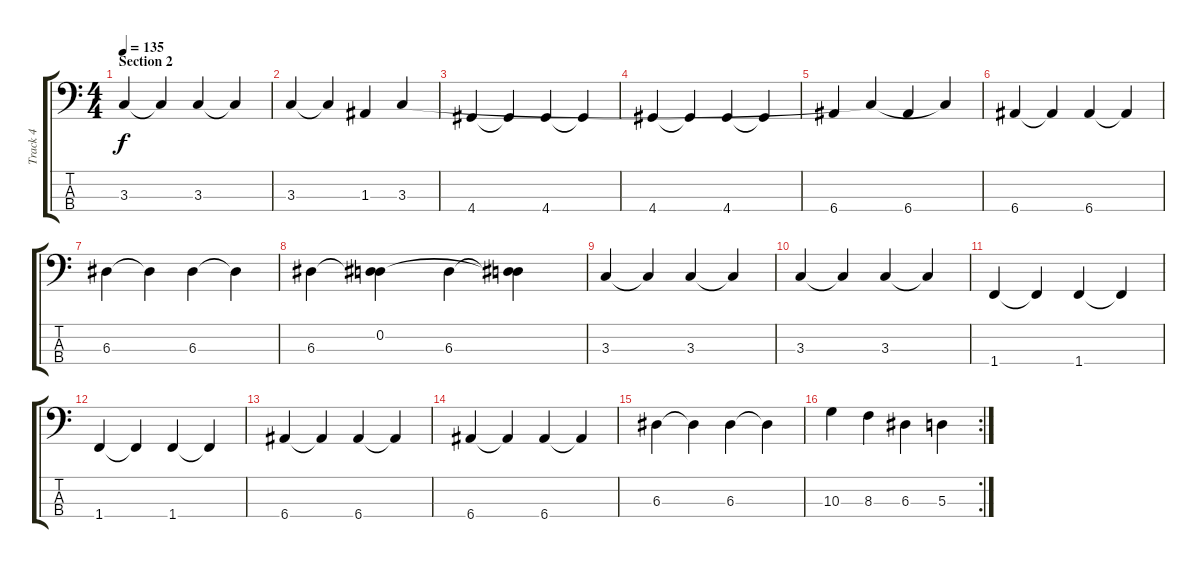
\track ("Track 4" "Track 4") {instrument electricbasspick}
\staff {score tabs}
\tuning (G2 D2 A1 E1) {hide}
\ts (4 4)
\section ("" "Section 2")
\tempo 135
\clef f4
\ks c
3.3.4{dy f} 3.3{t}.4 3.3.4 3.3{t}.4 |
3.3.4 3.3{t}.4 1.3.4 3.3.4 |
4.4.4 4.4{t}.4 4.4.4 4.4{t}.4 |
4.4.4 4.4{t}.4 4.4.4 4.4{t}.4 |
6.4.4 3.3{t}.4 6.4.4 3.3{t}.4 |
6.4.4 6.4{t}.4 6.4.4 6.4{t}.4 |
6.3.4 6.3{t}.4 6.3.4 6.3{t}.4 |
6.3.4 (0.2 6.3{t}).4 6.3.4 (0.2{t} 6.3{t}).4 |
3.3.4 3.3{t}.4 3.3.4 3.3{t}.4 |
3.3.4 3.3{t}.4 3.3.4 3.3{t}.4 |
1.4.4 1.4{t}.4 1.4.4 1.4{t}.4 |
1.4.4 1.4{t}.4 1.4.4 1.4{t}.4 |
6.4.4 6.4{t}.4 6.4.4 6.4{t}.4 |
6.4.4 6.4{t}.4 6.4.4 6.4{t}.4 |
6.3.4 6.3{t}.4 6.3.4 6.3{t}.4 |
\rc 2
10.3.4 8.3.4 6.3.4 5.3.4
